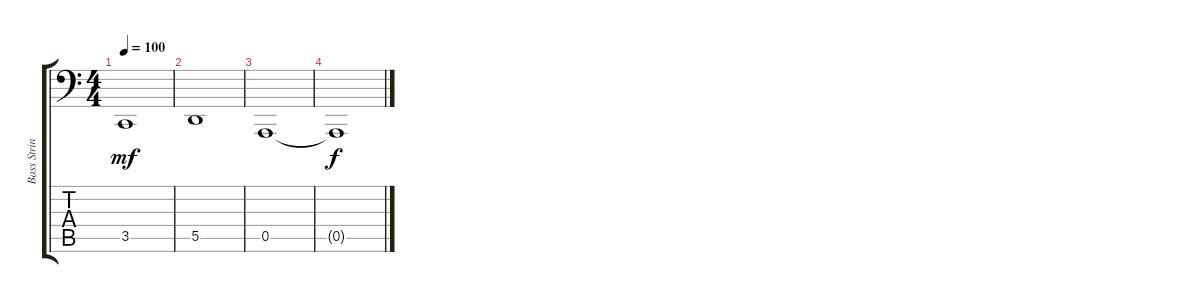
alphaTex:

\track ("Bass Strings" "Bass Strin") {instrument stringensemble1}
\staff {score tabs}
\tuning (E3 B2 G2 D2 A1 E1) {hide}
\ts (4 4)
\tempo 100
\clef f4
\ks aminor
3.5.1{dy mf} |
5.5.1 |
0.5.1 |
0.5{t}.1{dy f}
